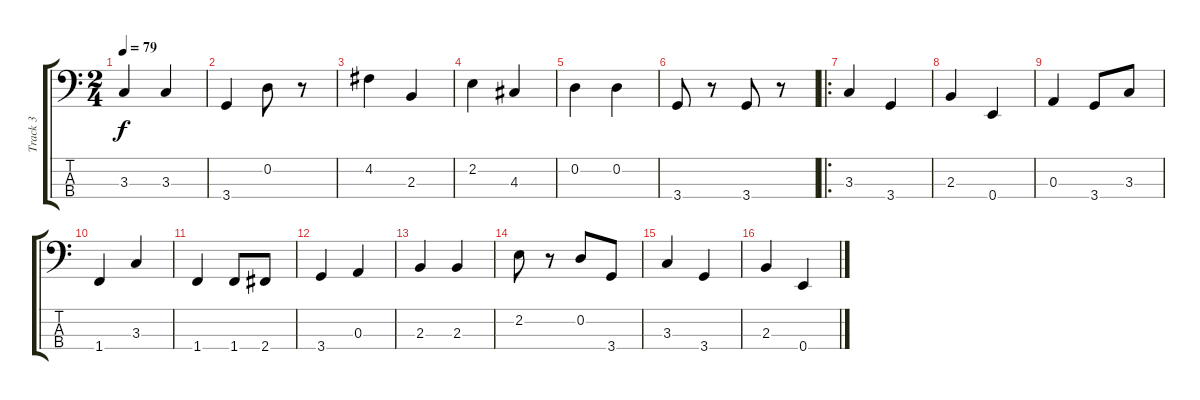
\track ("Track 3" "Track 3") {instrument electricbassfinger}
\staff {score tabs}
\tuning (G2 D2 A1 E1) {hide}
\ts (2 4)
\tempo 79
\clef f4
\ks c
3.3.4{dy f} 3.3.4 |
3.4.4 0.2.8 r.8 |
4.2.4 2.3.4 |
2.2.4 4.3.4 |
0.2.4 0.2.4 |
3.4.8 r.8 3.4.8 r.8 |
\ro
3.3.4 3.4.4 |
2.3.4 0.4.4 |
0.3.4 3.4.8 3.3.8 |
1.4.4 3.3.4 |
1.4.4 1.4.8 2.4.8 |
3.4.4 0.3.4 |
2.3.4 2.3.4 |
2.2.8 r.8 0.2.8 3.4.8 |
3.3.4 3.4.4 |
2.3.4 0.4.4
